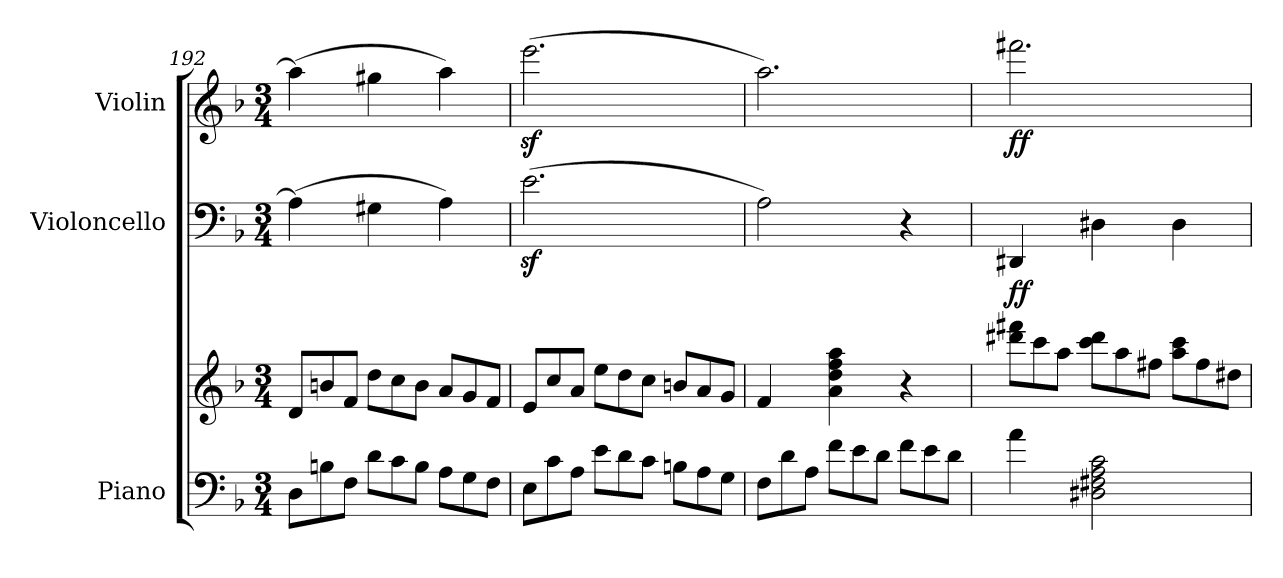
**kern	**kern	**kern	**dynam	**kern	**dynam
*part3	*part3	*part2	*part2	*part1	*part1
*staff4	*staff3	*staff2	*staff2	*staff1	*staff1
*I"Piano	*	*I"Violoncello	*	*I"Violin	*
*I'Pno	*	*I'Vc	*	*I'Vln	*
*clefF4	*clefG2	*clefF4	*	*clefG2	*
*k[b-]	*k[b-]	*k[b-]	*	*k[b-]	*
*M3/4	*M3/4	*M3/4	*	*M3/4	*
*Xtuplet	*Xtuplet	*	*	*	*
=192	=192	=192	=192	=192	=192
12D\L	12d/L	(>4A\]	.	(>4aa\]	.
12Bn\	12bn/	.	.	.	.
12F\J	12f/J	.	.	.	.
12d\L	12dd\L	4G#X\	.	4gg#X\	.
12c\	12cc\	.	.	.	.
12B\J	12b\J	.	.	.	.
12A\L	12a/L	4A\)	.	4aa\)	.
12G\	12g/	.	.	.	.
12F\J	12f/J	.	.	.	.
!!LO:LB:g=z
=193	=193	=193	=193	=193	=193
12E\L	12e/L	(>2.ez<\	.	(>2.eeez<\	.
12c\	12cc/	.	.	.	.
12A\J	12a/J	.	.	.	.
12e\L	12ee\L	.	.	.	.
12d\	12dd\	.	.	.	.
12c\J	12cc\J	.	.	.	.
12Bn\L	12bn/L	.	.	.	.
12A\	12a/	.	.	.	.
12G\J	12g/J	.	.	.	.
=194	=194	=194	=194	=194	=194
12F\L	4f/	2A\)	.	2.aa\)	.
12d\	.	.	.	.	.
12A\J	.	.	.	.	.
12f\L	4a\ 4dd\ 4ff\ 4aa\	.	.	.	.
12e\	.	.	.	.	.
12d\J	.	.	.	.	.
12f\L	4r	4r	.	.	.
12e\	.	.	.	.	.
12d\J	.	.	.	.	.
=195	=195	=195	=195	=195	=195
!	!	!	!LO:DY:b	!	!LO:DY:b
4a\	12ddd#X\ 12fff#X\L	4DD#X/	ff	2.fff#X\	ff
.	12ccc\	.	.	.	.
.	12aa\J	.	.	.	.
2D#X\ 2F#X\ 2A\ 2c\	12ccc\ 12ddd#\L	4D#X\	.	.	.
.	12aa\	.	.	.	.
.	12ff#X\J	.	.	.	.
.	12aa\ 12ccc\L	4D#\	.	.	.
.	12ff#\	.	.	.	.
.	12dd#X\J	.	.	.	.
=	=	=	=	=	=
*-	*-	*-	*-	*-	*-
